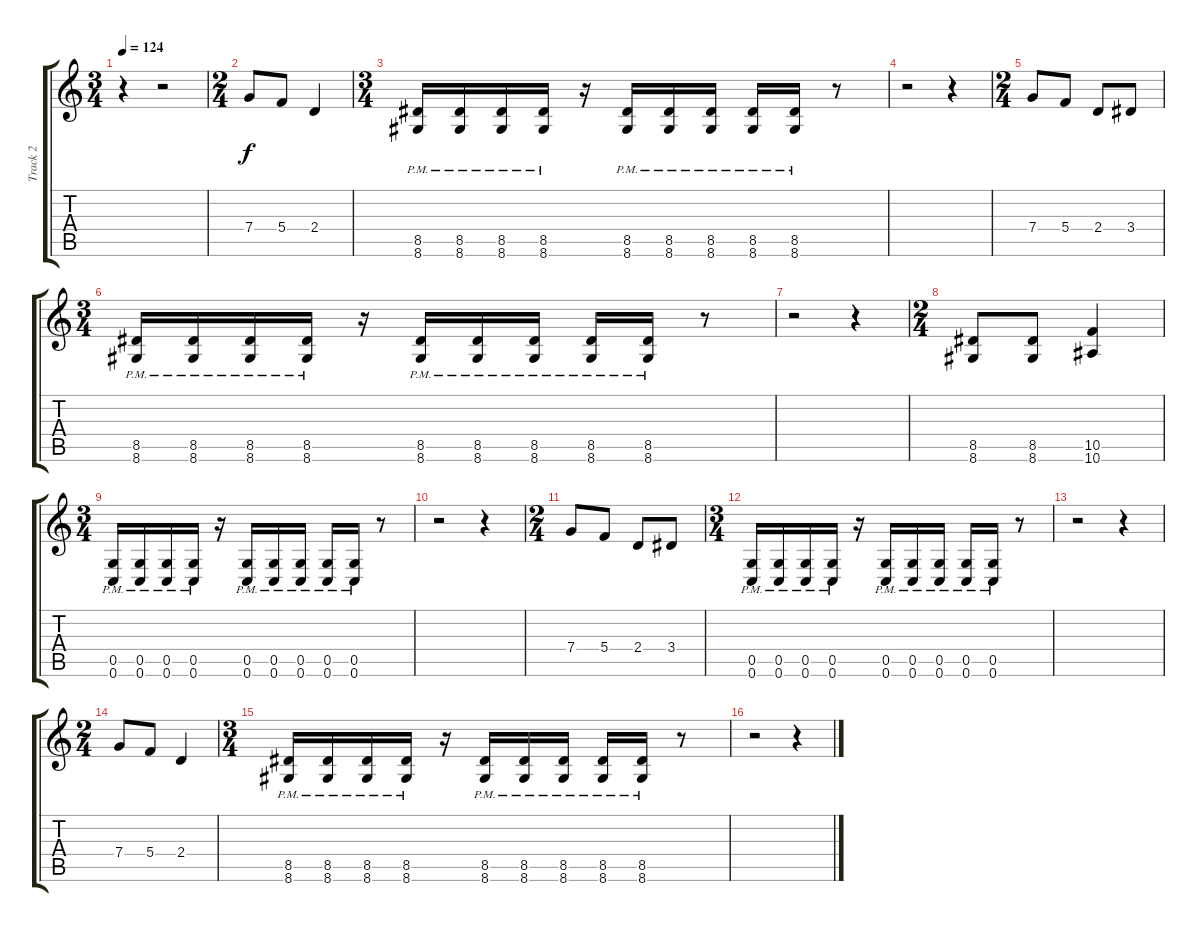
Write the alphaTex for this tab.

\track ("Track 2" "Track 2") {instrument distortionguitar}
\staff {score tabs}
\tuning (D4 A3 F3 C3 G2 C2) {hide}
\ts (3 4)
\tempo 124
\clef g2
\ks c
r.4{dy f} r.2 |
\ts (2 4)
7.4.8 5.4.8 2.4.4 |
\ts (3 4)
(8.5{pm} 8.6{pm}).16 (8.5{pm} 8.6{pm}).16 (8.5{pm} 8.6{pm}).16 (8.5{pm} 8.6{pm}).16 r.16 (8.5{pm} 8.6{pm}).16 (8.5{pm} 8.6{pm}).16 (8.5{pm} 8.6{pm}).16 (8.5{pm} 8.6{pm}).16 (8.5{pm} 8.6{pm}).16 r.8 |
r.2 r.4 |
\ts (2 4)
7.4.8 5.4.8 2.4.8 3.4.8 |
\ts (3 4)
(8.5{pm} 8.6{pm}).16 (8.5{pm} 8.6{pm}).16 (8.5{pm} 8.6{pm}).16 (8.5{pm} 8.6{pm}).16 r.16 (8.5{pm} 8.6{pm}).16 (8.5{pm} 8.6{pm}).16 (8.5{pm} 8.6{pm}).16 (8.5{pm} 8.6{pm}).16 (8.5{pm} 8.6{pm}).16 r.8 |
r.2 r.4 |
\ts (2 4)
(8.5 8.6).8 (8.5 8.6).8 (10.5 10.6).4 |
\ts (3 4)
(0.5{pm} 0.6{pm}).16 (0.5{pm} 0.6{pm}).16 (0.5{pm} 0.6{pm}).16 (0.5{pm} 0.6{pm}).16 r.16 (0.5{pm} 0.6{pm}).16 (0.5{pm} 0.6{pm}).16 (0.5{pm} 0.6{pm}).16 (0.5{pm} 0.6{pm}).16 (0.5{pm} 0.6{pm}).16 r.8 |
r.2 r.4 |
\ts (2 4)
7.4.8 5.4.8 2.4.8 3.4.8 |
\ts (3 4)
(0.5{pm} 0.6{pm}).16 (0.5{pm} 0.6{pm}).16 (0.5{pm} 0.6{pm}).16 (0.5{pm} 0.6{pm}).16 r.16 (0.5{pm} 0.6{pm}).16 (0.5{pm} 0.6{pm}).16 (0.5{pm} 0.6{pm}).16 (0.5{pm} 0.6{pm}).16 (0.5{pm} 0.6{pm}).16 r.8 |
r.2 r.4 |
\ts (2 4)
7.4.8 5.4.8 2.4.4 |
\ts (3 4)
(8.5{pm} 8.6{pm}).16 (8.5{pm} 8.6{pm}).16 (8.5{pm} 8.6{pm}).16 (8.5{pm} 8.6{pm}).16 r.16 (8.5{pm} 8.6{pm}).16 (8.5{pm} 8.6{pm}).16 (8.5{pm} 8.6{pm}).16 (8.5{pm} 8.6{pm}).16 (8.5{pm} 8.6{pm}).16 r.8 |
r.2 r.4
